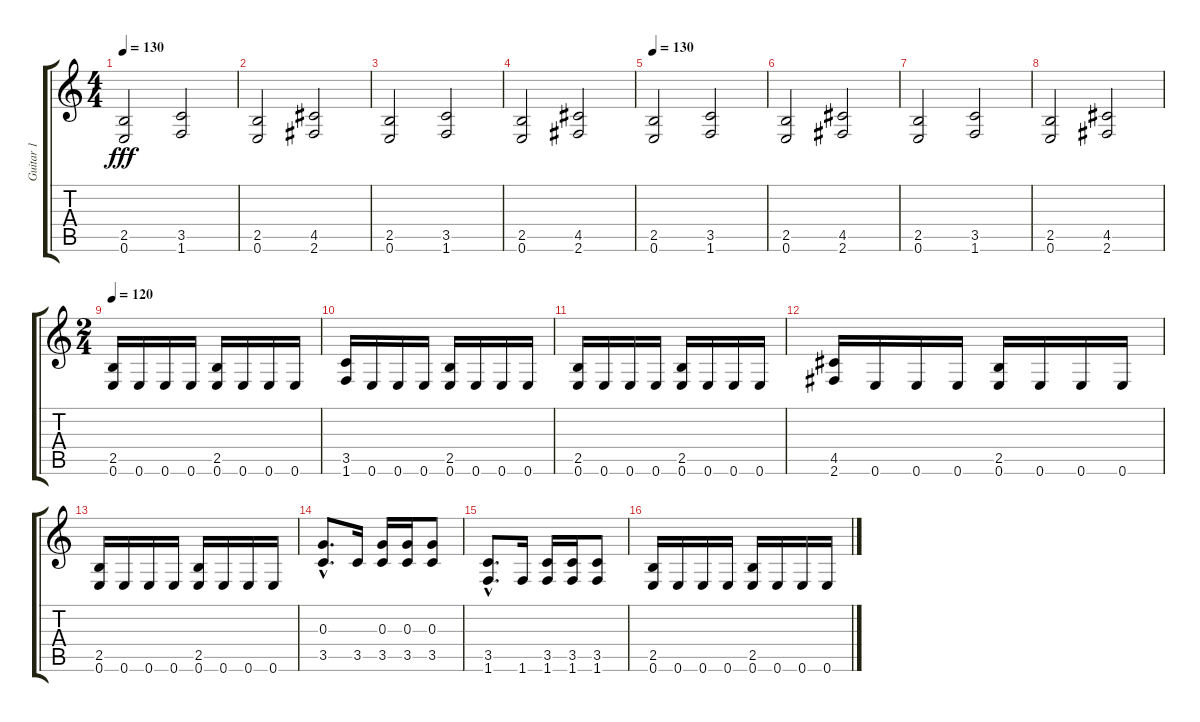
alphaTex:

\track ("Guitar 1" "Guitar 1") {instrument distortionguitar}
\staff {score tabs}
\tuning (E4 B3 G3 D3 A2 E2) {hide}
\ts (4 4)
\tempo 130
\clef g2
\ks c
(2.5 0.6).2{dy fff} (3.5 1.6).2 |
(2.5 0.6).2 (4.5 2.6).2 |
(2.5 0.6).2 (3.5 1.6).2 |
(2.5 0.6).2 (4.5 2.6).2 |
\tempo 130
(2.5 0.6).2 (3.5 1.6).2 |
(2.5 0.6).2 (4.5 2.6).2 |
(2.5 0.6).2 (3.5 1.6).2 |
(2.5 0.6).2 (4.5 2.6).2 |
\ts (2 4)
\tempo 120
(2.5 0.6).16 0.6.16 0.6.16 0.6.16 (2.5 0.6).16 0.6.16 0.6.16 0.6.16 |
(3.5 1.6).16 0.6.16 0.6.16 0.6.16 (2.5 0.6).16 0.6.16 0.6.16 0.6.16 |
(2.5 0.6).16 0.6.16 0.6.16 0.6.16 (2.5 0.6).16 0.6.16 0.6.16 0.6.16 |
(4.5 2.6).16 0.6.16 0.6.16 0.6.16 (2.5 0.6).16 0.6.16 0.6.16 0.6.16 |
(2.5 0.6).16 0.6.16 0.6.16 0.6.16 (2.5 0.6).16 0.6.16 0.6.16 0.6.16 |
(0.3{hac} 3.5{hac}).8{d} 3.5.16 (0.3 3.5).16 (0.3 3.5).16 (0.3 3.5).8 |
(3.5{hac} 1.6{hac}).8{d} 1.6.16 (3.5 1.6).16 (3.5 1.6).16 (3.5 1.6).8 |
(2.5 0.6).16 0.6.16 0.6.16 0.6.16 (2.5 0.6).16 0.6.16 0.6.16 0.6.16
